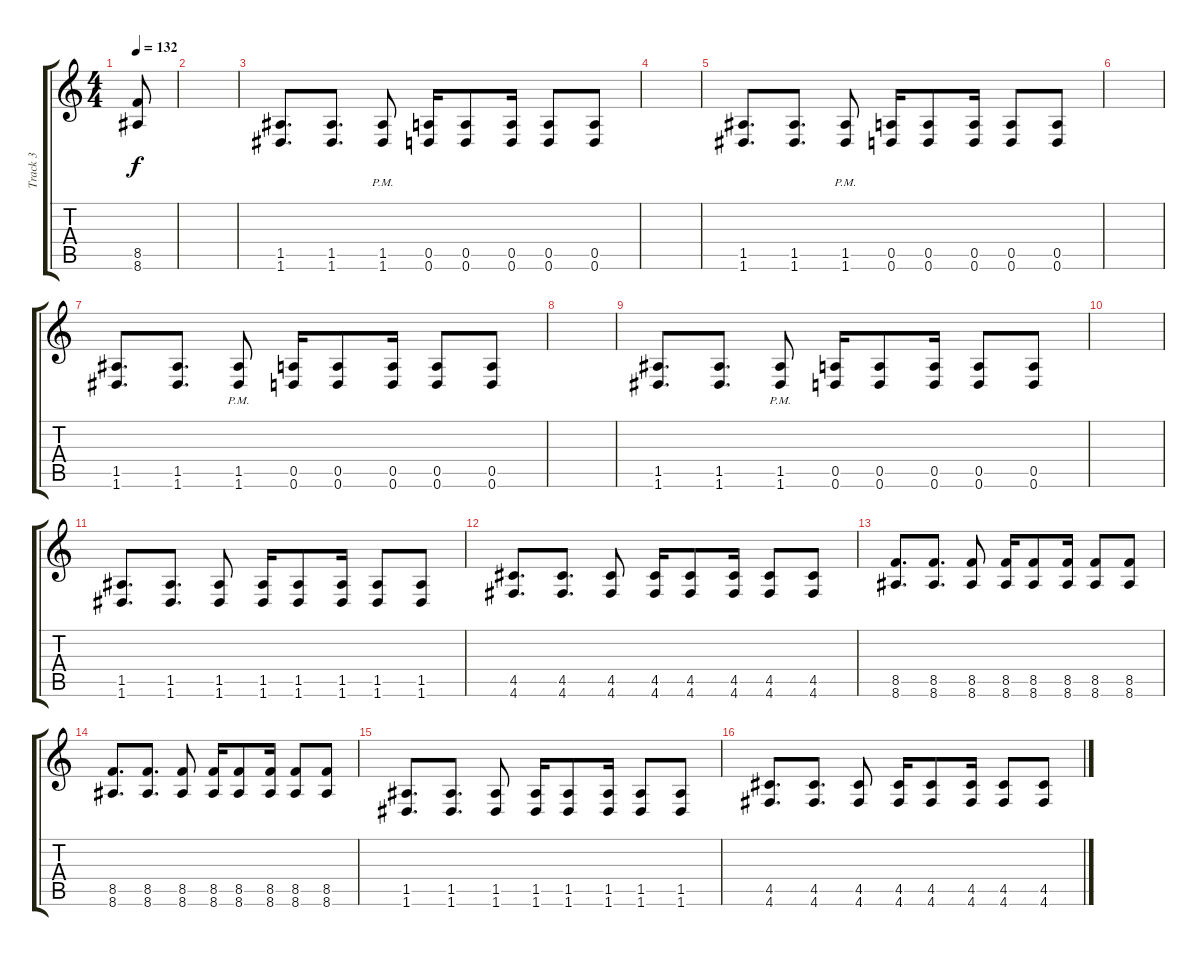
\track ("Track 3" "Track 3") {instrument distortionguitar}
\staff {score tabs}
\tuning (E4 B3 G3 D3 A2 D2) {hide}
\ts (4 4)
\tempo 132
\clef g2
\ks c
(8.5 8.6).8{dy f} |
|
(1.5 1.6).8{d} (1.5 1.6).8{d} (1.5{pm} 1.6{pm}).8 (0.5 0.6).16 (0.5 0.6).8 (0.5 0.6).16 (0.5 0.6).8 (0.5 0.6).8 |
|
(1.5 1.6).8{d} (1.5 1.6).8{d} (1.5{pm} 1.6{pm}).8 (0.5 0.6).16 (0.5 0.6).8 (0.5 0.6).16 (0.5 0.6).8 (0.5 0.6).8 |
|
(1.5 1.6).8{d} (1.5 1.6).8{d} (1.5{pm} 1.6{pm}).8 (0.5 0.6).16 (0.5 0.6).8 (0.5 0.6).16 (0.5 0.6).8 (0.5 0.6).8 |
|
(1.5 1.6).8{d} (1.5 1.6).8{d} (1.5{pm} 1.6{pm}).8 (0.5 0.6).16 (0.5 0.6).8 (0.5 0.6).16 (0.5 0.6).8 (0.5 0.6).8 |
|
(1.5 1.6).8{d} (1.5 1.6).8{d} (1.5 1.6).8 (1.5 1.6).16 (1.5 1.6).8 (1.5 1.6).16 (1.5 1.6).8 (1.5 1.6).8 |
(4.5 4.6).8{d} (4.5 4.6).8{d} (4.5 4.6).8 (4.5 4.6).16 (4.5 4.6).8 (4.5 4.6).16 (4.5 4.6).8 (4.5 4.6).8 |
(8.5 8.6).8{d} (8.5 8.6).8{d} (8.5 8.6).8 (8.5 8.6).16 (8.5 8.6).8 (8.5 8.6).16 (8.5 8.6).8 (8.5 8.6).8 |
(8.5 8.6).8{d} (8.5 8.6).8{d} (8.5 8.6).8 (8.5 8.6).16 (8.5 8.6).8 (8.5 8.6).16 (8.5 8.6).8 (8.5 8.6).8 |
(1.5 1.6).8{d} (1.5 1.6).8{d} (1.5 1.6).8 (1.5 1.6).16 (1.5 1.6).8 (1.5 1.6).16 (1.5 1.6).8 (1.5 1.6).8 |
(4.5 4.6).8{d} (4.5 4.6).8{d} (4.5 4.6).8 (4.5 4.6).16 (4.5 4.6).8 (4.5 4.6).16 (4.5 4.6).8 (4.5 4.6).8
